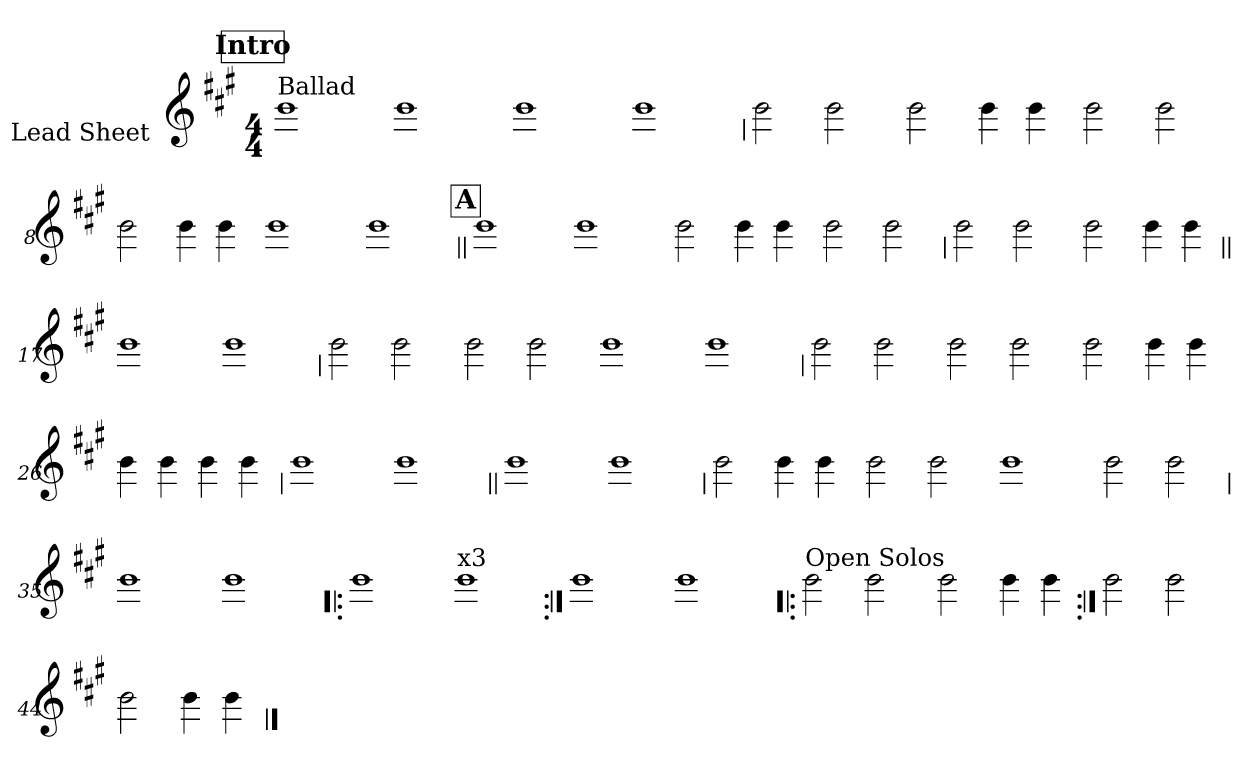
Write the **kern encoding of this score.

**kern
*part1
*staff1
*I"Lead Sheet
*stria0
*clefG2
*k[f#c#g#]
*A:
*M4/4
!!LO:REH:place=s1:a:t=Intro
=1||
!LO:TX:a:t=Ballad
1b
=2-
1b
=3-
1b
=4-
1b
!!LO:LB:g=z
=5
2b
2b
=6-
2b
4b
4b
=7-
2b
2b
=8-
2b
4b
4b
=9-
1b
=10-
1b
!!LO:LB:g=z
!!LO:REH:place=s1:a:t=A
=11||
1b
=12-
1b
=13-
2b
4b
4b
=14-
2b
2b
!!LO:LB:g=z
=15
2b
2b
=16-
2b
4b
4b
=17||
1b
=18-
1b
!!LO:LB:g=z
=19
2b
2b
=20-
2b
2b
=21-
1b
=22-
1b
!!LO:LB:g=z
=23
2b
2b
=24-
2b
2b
=25-
2b
4b
4b
=26-
4b
4b
4b
4b
!!LO:LB:g=z
=27
1b
=28-
1b
=29||
1b
=30-
1b
!!LO:LB:g=z
=31
2b
4b
4b
=32-
2b
2b
=33-
1b
=34-
2b
2b
!!LO:LB:g=z
=35
1b
=36-
1b
=37!|:
1b
=38-
!LO:TX:a:t=x3
1b
!!LO:LB:g=z
=39:|!
1b
=40-
1b
!!LO:LB:g=z
=41!|:
!LO:TX:a:t=Open Solos
2b
2b
=42-
2b
4b
4b
=43:|!
2b
2b
=44-
2b
4b
4b
==
*-
